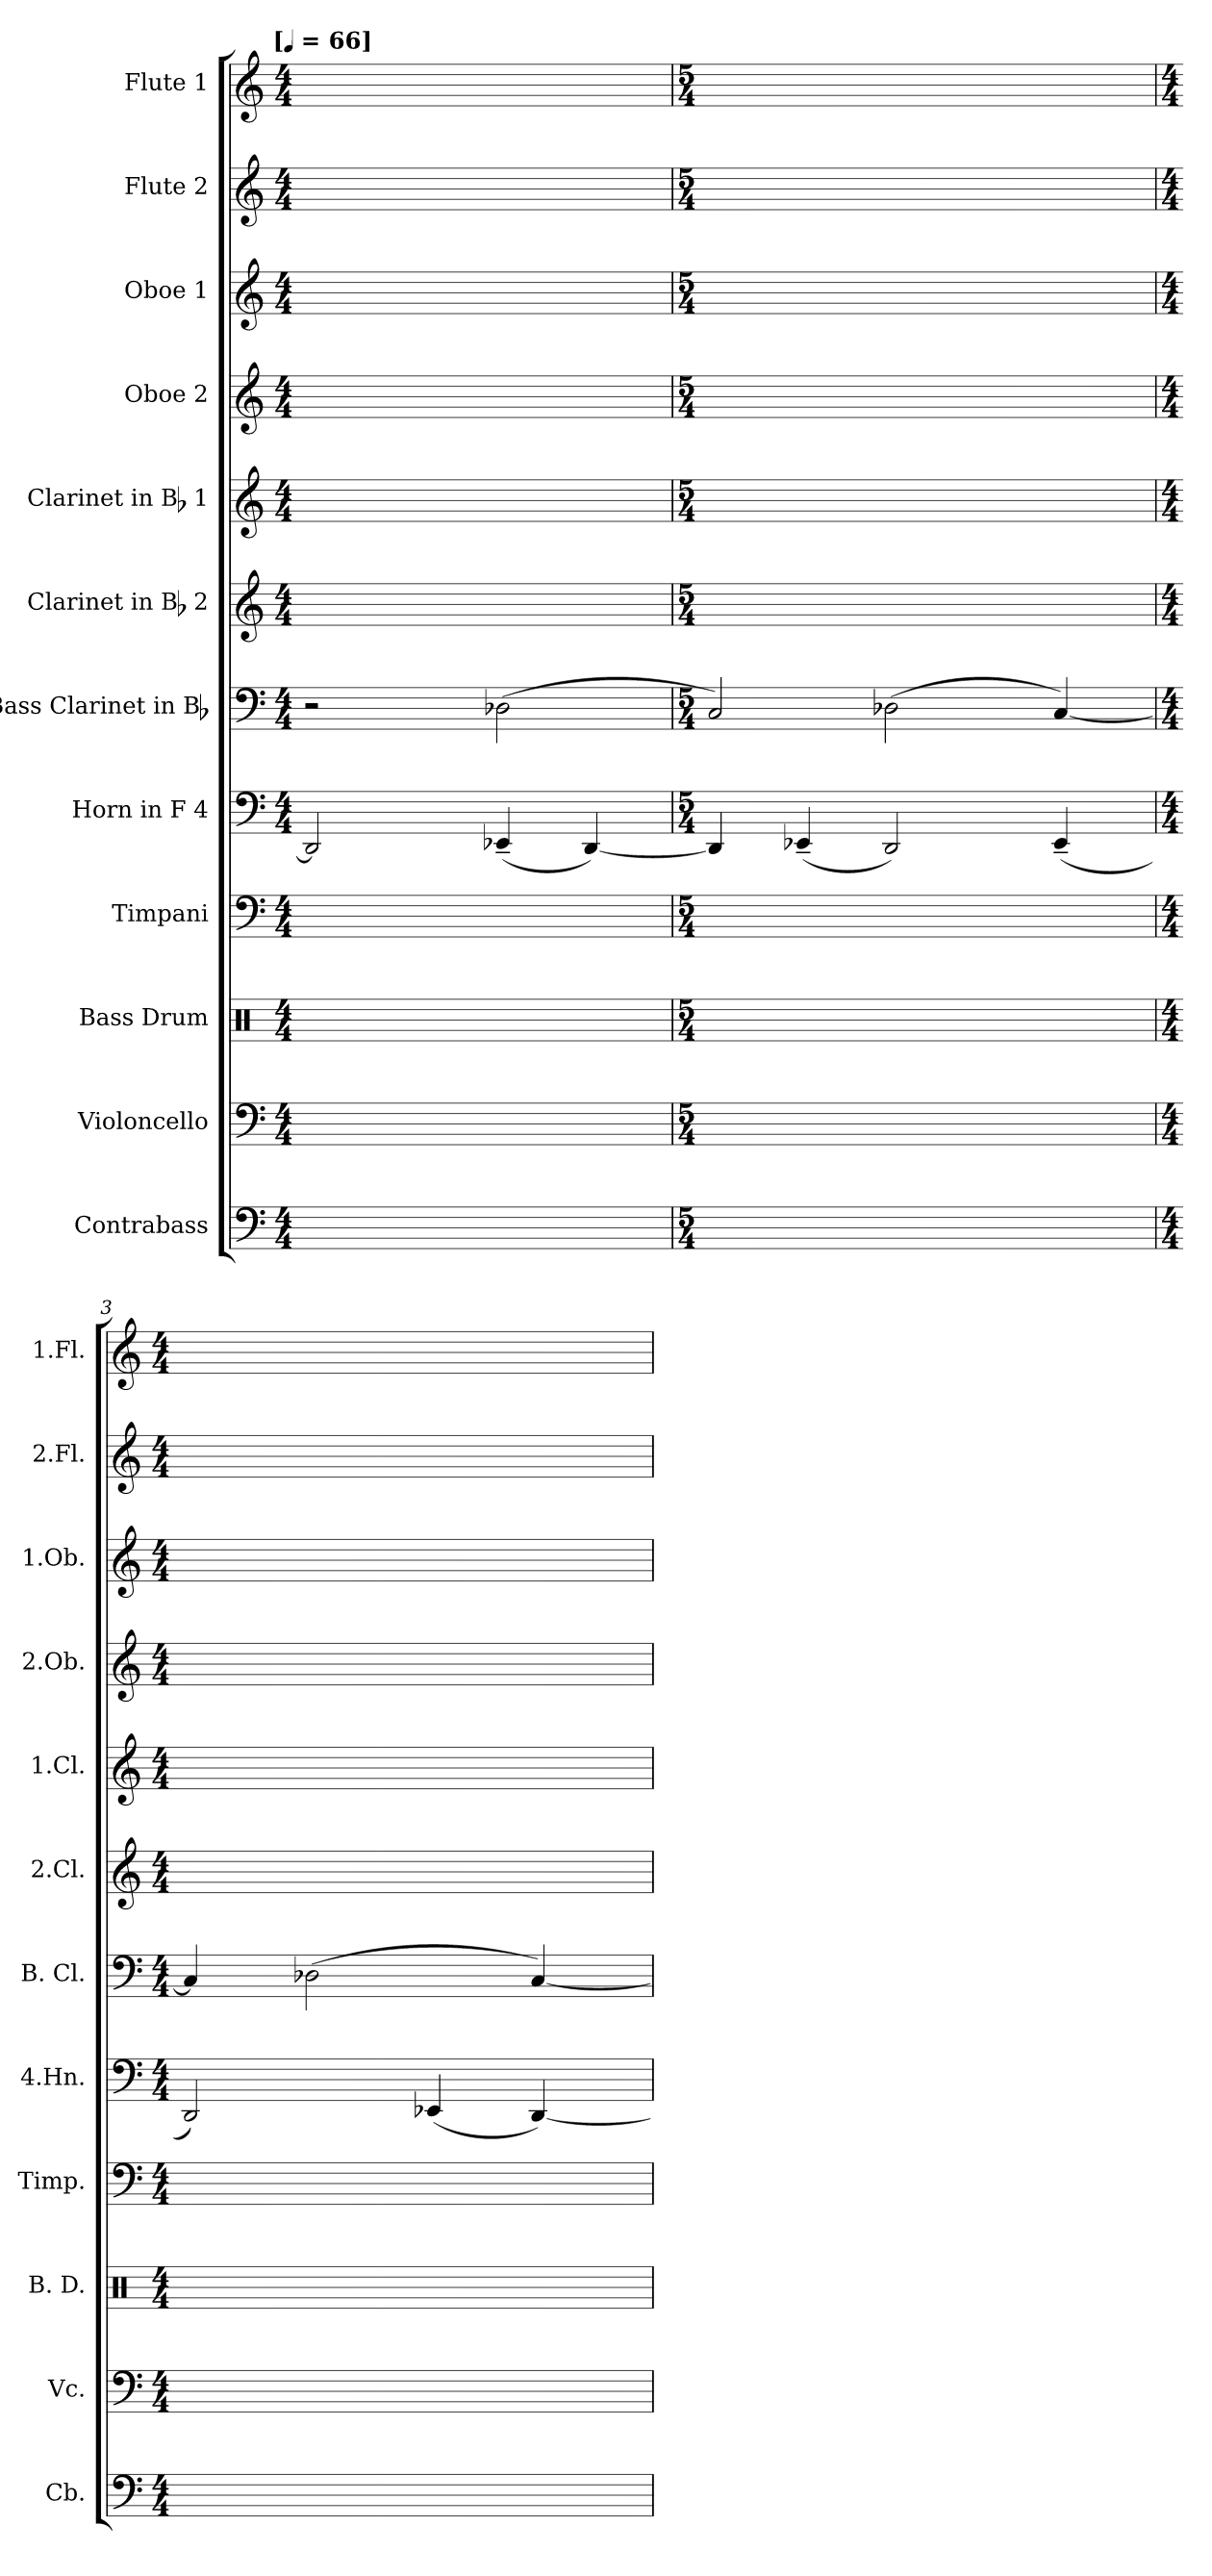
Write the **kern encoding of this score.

**kern	**kern	**kern	**kern	**kern	**kern	**kern	**kern	**kern	**kern	**kern	**kern
*part12	*part11	*part10	*part9	*part8	*part7	*part6	*part5	*part4	*part3	*part2	*part1
*staff12	*staff11	*staff10	*staff9	*staff8	*staff7	*staff6	*staff5	*staff4	*staff3	*staff2	*staff1
*I"Contrabass	*I"Violoncello	*I"Bass Drum	*I"Timpani	*I"Horn in F 4	*I"Bass Clarinet in Bb	*I"Clarinet in Bb 2	*I"Clarinet in Bb 1	*I"Oboe 2	*I"Oboe 1	*I"Flute 2	*I"Flute 1
*I'Cb.	*I'Vc.	*I'B. D.	*I'Timp.	*I'4.Hn.	*I'B. Cl.	*I'2.Cl.	*I'1.Cl.	*I'2.Ob.	*I'1.Ob.	*I'2.Fl.	*I'1.Fl.
*clefF4	*clefF4	*clefX	*clefF4	*clefF4	*clefF4	*clefG2	*clefG2	*clefG2	*clefG2	*clefG2	*clefG2
*ITrd7c12	*	*	*	*ITrd-3c-5	*ITrd1c2	*ITrd1c2	*ITrd1c2	*	*	*	*
*k[]	*k[]	*k[]	*k[]	*k[b-]	*k[b-e-]	*k[b-e-]	*k[b-e-]	*k[]	*k[]	*k[]	*k[]
!!LO:TX:omd:t=[[quarter] = 66]
*M4/4	*M4/4	*M4/4	*M4/4	*M4/4	*M4/4	*M4/4	*M4/4	*M4/4	*M4/4	*M4/4	*M4/4
*MM66	*MM66	*MM66	*MM66	*MM66	*MM66	*MM66	*MM66	*MM66	*MM66	*MM66	*MM66
=1	=1	=1	=1	=1	=1	=1	=1	=1	=1	=1	=1
4ryy	4.ryy	1ryy	1ryy	2GG]	2r	1ryy	1ryy	1ryy	1ryy	16ryy	16ryy
.	.	.	.	.	.	.	.	.	.	16ryy	16ryy
.	.	.	.	.	.	.	.	.	.	4.ryy	4.ryy
4ryy	.	.	.	.	.	.	.	.	.	.	.
.	8ryy	.	.	.	.	.	.	.	.	.	.
8ryy	4ryy	.	.	(4AA-X~	(2C-X	.	.	.	.	8ryy	8ryy
4.ryy	.	.	.	.	.	.	.	.	.	8ryy	8ryy
.	4ryy	.	.	[4GG)	.	.	.	.	.	8ryy	8ryy
.	.	.	.	.	.	.	.	.	.	8ryy	8ryy
=2	=2	=2	=2	=2	=2	=2	=2	=2	=2	=2	=2
*M5/4	*M5/4	*M5/4	*M5/4	*M5/4	*M5/4	*M5/4	*M5/4	*M5/4	*M5/4	*M5/4	*M5/4
4.ryy	8ryy	2ryy	2ryy	4GG]	2BB-)	4%5ryy	4%5ryy	4%5ryy	4%5ryy	8ryy	8ryy
.	4.ryy	.	.	.	.	.	.	.	.	8ryy	8ryy
.	.	.	.	(4AA-X~	.	.	.	.	.	2ryy	2ryy
8ryy	.	.	.	.	.	.	.	.	.	.	.
4ryy	4.ryy	2.ryy	2.ryy	2GG)	(2C-X	.	.	.	.	.	.
4ryy	.	.	.	.	.	.	.	.	.	6ryy	6ryy
.	8ryy	.	.	.	.	.	.	.	.	.	.
.	.	.	.	.	.	.	.	.	.	6ryy	6ryy
8ryy	4ryy	.	.	(4AA-~	[4BB-)	.	.	.	.	.	.
.	.	.	.	.	.	.	.	.	.	6ryy	6ryy
8ryy	.	.	.	.	.	.	.	.	.	.	.
=3	=3	=3	=3	=3	=3	=3	=3	=3	=3	=3	=3
*M4/4	*M4/4	*M4/4	*M4/4	*M4/4	*M4/4	*M4/4	*M4/4	*M4/4	*M4/4	*M4/4	*M4/4
4ryy	4.ryy	1ryy	1ryy	2GG)	4BB-]	1ryy	1ryy	16ryy	16ryy	4ryy	4ryy
.	.	.	.	.	.	.	.	16ryy	16ryy	.	.
.	.	.	.	.	.	.	.	4.ryy	4.ryy	.	.
4ryy	.	.	.	.	(2C-X	.	.	.	.	8ryy	8ryy
.	8ryy	.	.	.	.	.	.	.	.	16ryy	16ryy
.	.	.	.	.	.	.	.	.	.	16ryy	16ryy
8ryy	4ryy	.	.	(4AA-X	.	.	.	8ryy	8ryy	4ryy	4ryy
4.ryy	.	.	.	.	.	.	.	8ryy	8ryy	.	.
.	4ryy	.	.	[4GG)	[4BB-)	.	.	8ryy	8ryy	8ryy	8ryy
.	.	.	.	.	.	.	.	8ryy	8ryy	16ryy	16ryy
.	.	.	.	.	.	.	.	.	.	16ryy	16ryy
=	=	=	=	=	=	=	=	=	=	=	=
*-	*-	*-	*-	*-	*-	*-	*-	*-	*-	*-	*-
